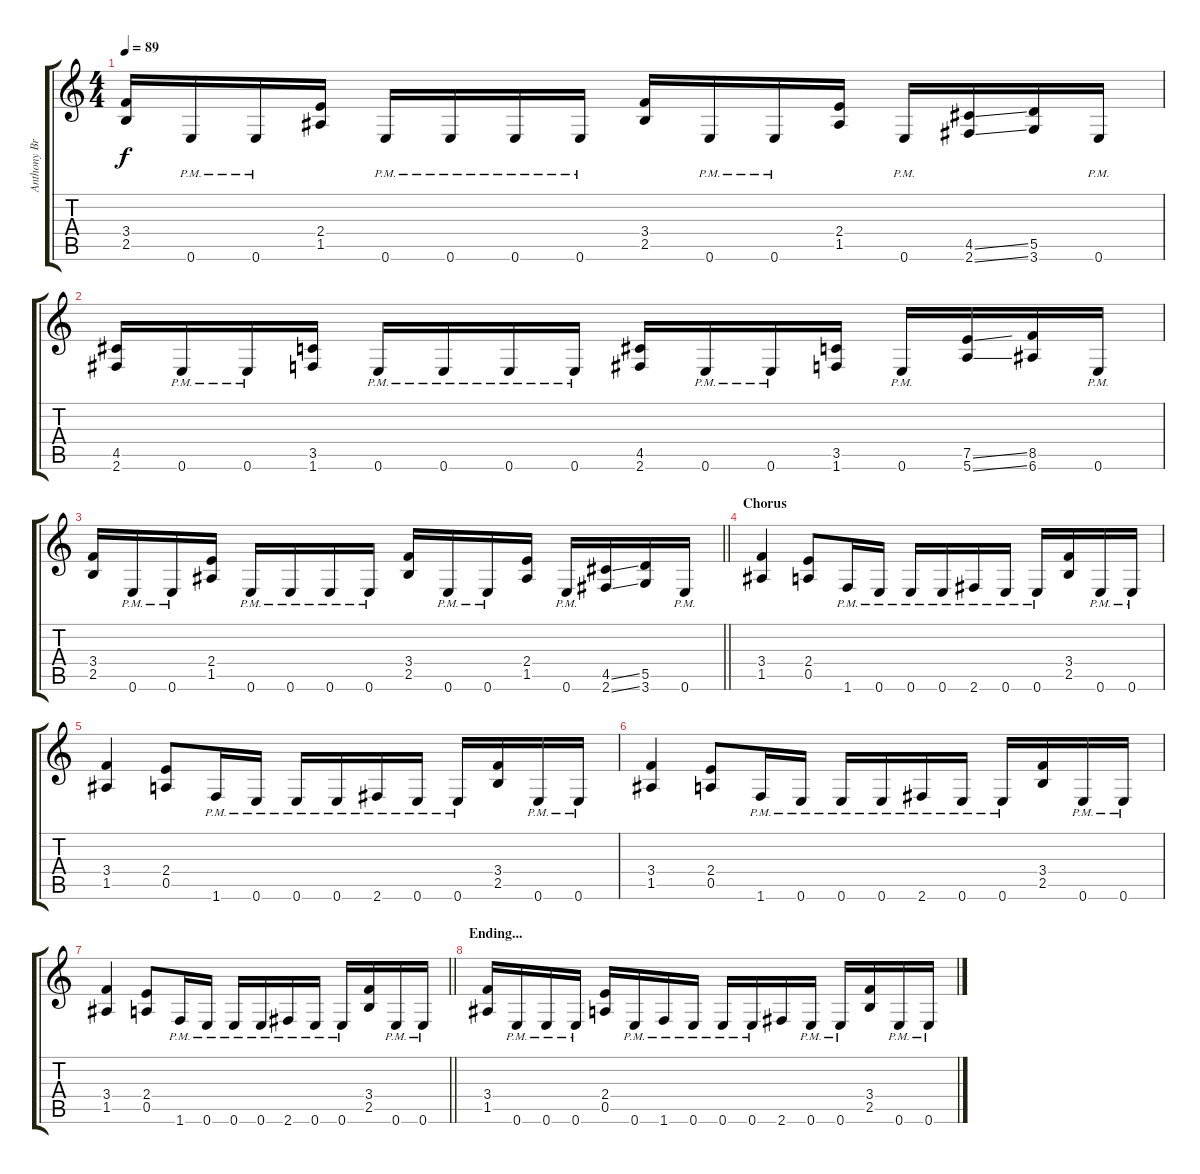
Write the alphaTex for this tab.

\track ("Anthony Bramante (Rhythm Guitar)" "Anthony Br") {instrument distortionguitar}
\staff {score tabs}
\tuning (E4 B3 G3 D3 A2 E2) {hide}
\ts (4 4)
\tempo 89
\clef g2
\ks c
(3.4 2.5).16{dy f} 0.6{pm}.16 0.6{pm}.16 (2.4 1.5).16 0.6{pm}.16 0.6{pm}.16 0.6{pm}.16 0.6{pm}.16 (3.4 2.5).16 0.6{pm}.16 0.6{pm}.16 (2.4 1.5).16 0.6{pm}.16 (4.5{ss} 2.6{ss}).16 (5.5 3.6).16 0.6{pm}.16 |
(4.5 2.6).16 0.6{pm}.16 0.6{pm}.16 (3.5 1.6).16 0.6{pm}.16 0.6{pm}.16 0.6{pm}.16 0.6{pm}.16 (4.5 2.6).16 0.6{pm}.16 0.6{pm}.16 (3.5 1.6).16 0.6{pm}.16 (7.5{ss} 5.6{ss}).16 (8.5 6.6).16 0.6{pm}.16 |
\barLineRight lightlight
(3.4 2.5).16 0.6{pm}.16 0.6{pm}.16 (2.4 1.5).16 0.6{pm}.16 0.6{pm}.16 0.6{pm}.16 0.6{pm}.16 (3.4 2.5).16 0.6{pm}.16 0.6{pm}.16 (2.4 1.5).16 0.6{pm}.16 (4.5{ss} 2.6{ss}).16 (5.5 3.6).16 0.6{pm}.16 |
\section ("" "Chorus")
(3.4 1.5).4 (2.4 0.5).8 1.6{pm}.16 0.6{pm}.16 0.6{pm}.16 0.6{pm}.16 2.6{pm}.16 0.6{pm}.16 0.6{pm}.16 (3.4 2.5).16 0.6{pm}.16 0.6{pm}.16 |
(3.4 1.5).4 (2.4 0.5).8 1.6{pm}.16 0.6{pm}.16 0.6{pm}.16 0.6{pm}.16 2.6{pm}.16 0.6{pm}.16 0.6{pm}.16 (3.4 2.5).16 0.6{pm}.16 0.6{pm}.16 |
(3.4 1.5).4 (2.4 0.5).8 1.6{pm}.16 0.6{pm}.16 0.6{pm}.16 0.6{pm}.16 2.6{pm}.16 0.6{pm}.16 0.6{pm}.16 (3.4 2.5).16 0.6{pm}.16 0.6{pm}.16 |
\barLineRight lightlight
(3.4 1.5).4 (2.4 0.5).8 1.6{pm}.16 0.6{pm}.16 0.6{pm}.16 0.6{pm}.16 2.6{pm}.16 0.6{pm}.16 0.6{pm}.16 (3.4 2.5).16 0.6{pm}.16 0.6{pm}.16 |
\section ("" "Ending...")
(3.4 1.5).16 0.6{pm}.16 0.6{pm}.16 0.6{pm}.16 (2.4 0.5).16 0.6{pm}.16 1.6{pm}.16 0.6{pm}.16 0.6{pm}.16 0.6{pm}.16 2.6.16 0.6{pm}.16 0.6{pm}.16 (3.4 2.5).16 0.6{pm}.16 0.6{pm}.16
